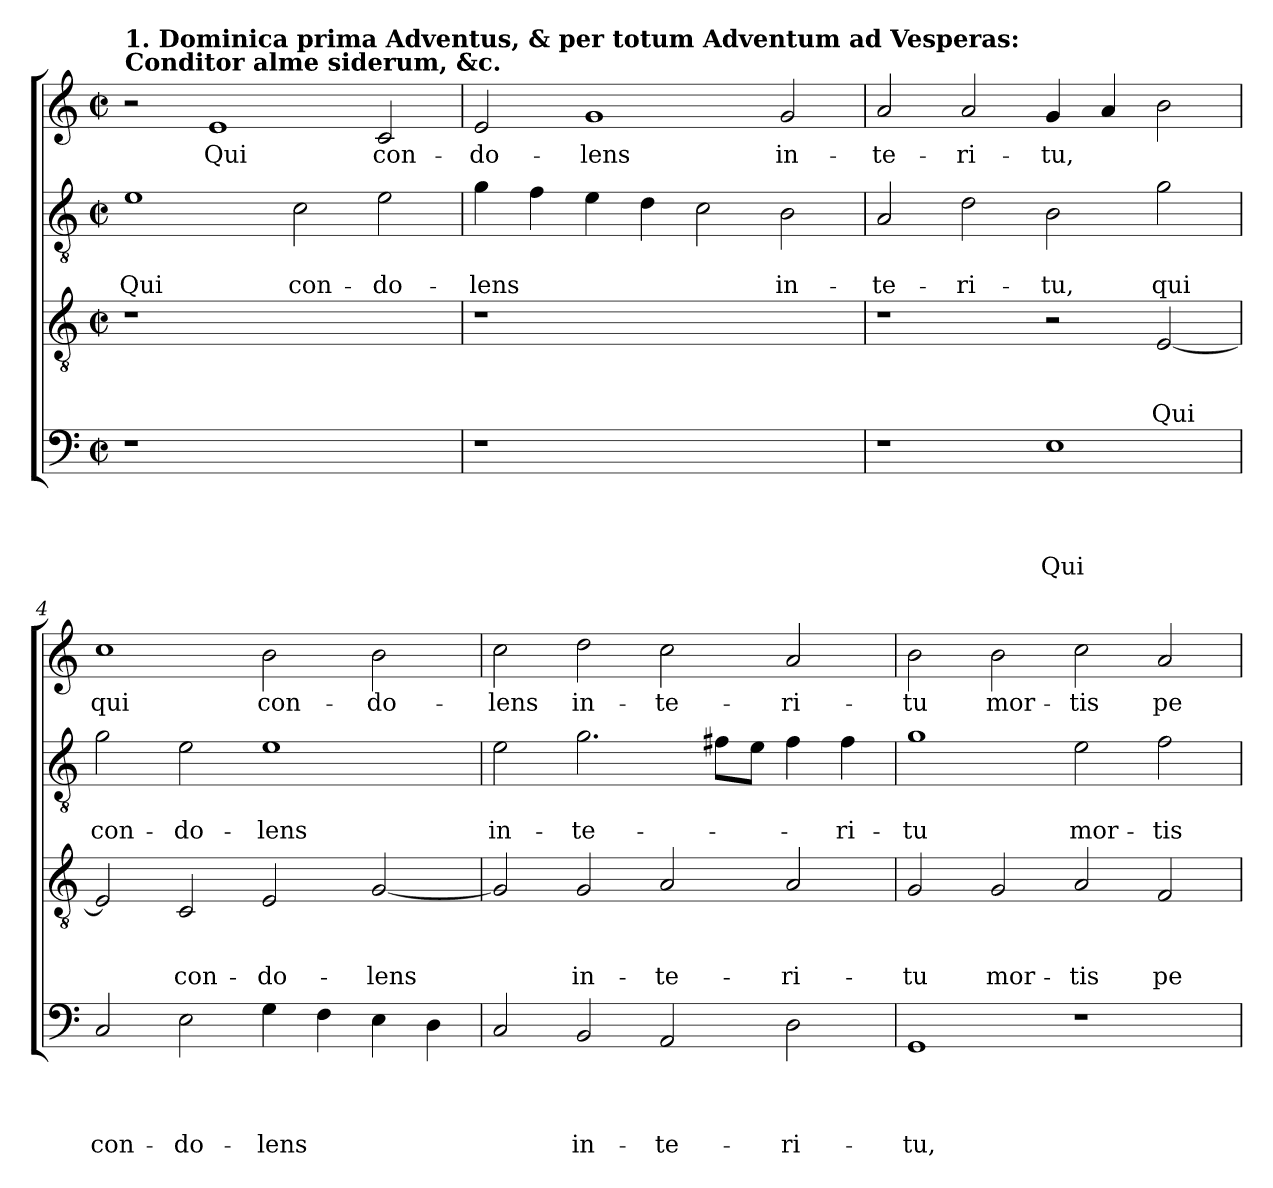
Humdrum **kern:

**kern	**text	**text	**text	**text	**kern	**text	**text	**text	**kern	**text	**text	**kern	**text
*part4	*part4	*part4	*part4	*part4	*part3	*part3	*part3	*part3	*part2	*part2	*part2	*part1	*part1
*staff4	*staff4	*staff4	*staff4	*staff4	*staff3	*staff3	*staff3	*staff3	*staff2	*staff2	*staff2	*staff1	*staff1
*clefF4	*	*	*	*	*clefGv2	*	*	*	*clefGv2	*	*	*clefG2	*
*k[]	*	*	*	*	*k[]	*	*	*	*k[]	*	*	*k[]	*
*C:	*	*	*	*	*C:	*	*	*	*C:	*	*	*C:	*
*M2/2	*	*	*	*	*M2/2	*	*	*	*M2/2	*	*	*M2/2	*
*met(c|)	*	*	*	*	*met(c|)	*	*	*	*met(c|)	*	*	*met(c|)	*
=1	=1	=1	=1	=1	=1	=1	=1	=1	=1	=1	=1	=1	=1
!	!	!	!	!	!	!	!	!	!	!	!	!LO:TX:a:B:t=1. Dominica prima Adventus,  & per totum Adventum ad Vesperas&colon; \nConditor alme siderum, &c.	!
!	!	!	!	!	!	!	!	!	!	!	!LO:LY:b	!	!
1r	.	.	.	.	1r	.	.	.	1e	.	Qui	2r	.
!	!	!	!	!	!	!	!	!	!	!	!	!	!LO:LY:b
.	.	.	.	.	.	.	.	.	.	.	.	1e	Qui
!	!	!	!	!	!	!	!	!	!	!	!LO:LY:b	!	!
1ryy	.	.	.	.	1ryy	.	.	.	2c\	.	con-	.	.
!	!	!	!	!	!	!	!	!	!	!	!LO:LY:b	!	!LO:LY:b
.	.	.	.	.	.	.	.	.	2e\	.	-do-	2c/	con-
=2	=2	=2	=2	=2	=2	=2	=2	=2	=2	=2	=2	=2	=2
!	!	!	!	!	!	!	!	!	!	!	!LO:LY:b	!	!LO:LY:b
1r	.	.	.	.	1r	.	.	.	4g\	.	-lens	2e/	-do-
.	.	.	.	.	.	.	.	.	4f\	.	.	.	.
!	!	!	!	!	!	!	!	!	!	!	!	!	!LO:LY:b
.	.	.	.	.	.	.	.	.	4e\	.	.	1g	-lens
.	.	.	.	.	.	.	.	.	4d\	.	.	.	.
1ryy	.	.	.	.	1ryy	.	.	.	2c\	.	.	.	.
!	!	!	!	!	!	!	!	!	!	!	!LO:LY:b	!	!LO:LY:b
.	.	.	.	.	.	.	.	.	2B\	.	in-	2g/	in-
=3	=3	=3	=3	=3	=3	=3	=3	=3	=3	=3	=3	=3	=3
!	!	!	!	!	!	!	!	!	!	!	!LO:LY:b	!	!LO:LY:b
1r	.	.	.	.	1r	.	.	.	2A/	.	-te-	2a/	-te-
!	!	!	!	!	!	!	!	!	!	!	!LO:LY:b	!	!LO:LY:b
.	.	.	.	.	.	.	.	.	2d\	.	-ri-	2a/	-ri-
!	!	!	!	!LO:LY:b	!	!	!	!	!	!	!LO:LY:b	!	!LO:LY:b
1E	.	.	.	Qui	2r	.	.	.	2B\	.	-tu,	4g/	-tu,
.	.	.	.	.	.	.	.	.	.	.	.	4a/	.
!	!	!	!	!	!	!	!	!LO:LY:b	!	!	!LO:LY:b	!	!
.	.	.	.	.	[2E/	.	.	Qui	2g\	.	qui	2b\	.
=4	=4	=4	=4	=4	=4	=4	=4	=4	=4	=4	=4	=4	=4
!	!	!	!	!LO:LY:b	!	!	!	!	!	!	!LO:LY:b	!	!LO:LY:b
2C/	.	.	.	con-	2E/]	.	.	.	2g\	.	con-	1cc	qui
!	!	!	!	!LO:LY:b	!	!	!	!LO:LY:b	!	!	!LO:LY:b	!	!
2E\	.	.	.	-do-	2C/	.	.	con-	2e\	.	-do-	.	.
!	!	!	!	!LO:LY:b	!	!	!	!LO:LY:b	!	!	!LO:LY:b	!	!LO:LY:b
4G\	.	.	.	-lens	2E/	.	.	-do-	1e	.	-lens	2b\	con-
4F\	.	.	.	.	.	.	.	.	.	.	.	.	.
!	!	!	!	!	!	!	!	!LO:LY:b	!	!	!	!	!LO:LY:b
4E\	.	.	.	.	[2G/	.	.	-lens	.	.	.	2b\	-do-
4D\	.	.	.	.	.	.	.	.	.	.	.	.	.
=5	=5	=5	=5	=5	=5	=5	=5	=5	=5	=5	=5	=5	=5
!	!	!	!	!	!	!	!	!	!	!	!LO:LY:b	!	!LO:LY:b
2C/	.	.	.	.	2G/]	.	.	.	2e\	.	in-	2cc\	-lens
!	!	!	!	!LO:LY:b	!	!	!	!LO:LY:b	!	!	!LO:LY:b	!	!LO:LY:b
2BB/	.	.	.	in-	2G/	.	.	in-	2.g\	.	-te-	2dd\	in-
!	!	!	!	!LO:LY:b	!	!	!	!LO:LY:b	!	!	!	!	!LO:LY:b
2AA/	.	.	.	-te-	2A/	.	.	-te-	.	.	.	2cc\	-te-
.	.	.	.	.	.	.	.	.	8f#X\L	.	.	.	.
.	.	.	.	.	.	.	.	.	8e\J	.	.	.	.
!	!	!	!	!LO:LY:b	!	!	!	!LO:LY:b	!	!	!	!	!LO:LY:b
2D\	.	.	.	-ri-	2A/	.	.	-ri-	4f#\	.	.	2a/	-ri-
!	!	!	!	!	!	!	!	!	!	!	!LO:LY:b	!	!
.	.	.	.	.	.	.	.	.	4f#\	.	-ri-	.	.
!!LO:LB:g=z
=6	=6	=6	=6	=6	=6	=6	=6	=6	=6	=6	=6	=6	=6
!	!	!	!	!LO:LY:b	!	!	!	!LO:LY:b	!	!	!LO:LY:b	!	!LO:LY:b
1GG	.	.	.	-tu,	2G/	.	.	-tu	1g	.	-tu	2b\	-tu
!	!	!	!	!	!	!	!	!LO:LY:b	!	!	!	!	!LO:LY:b
.	.	.	.	.	2G/	.	.	mor-	.	.	.	2b\	mor-
!	!	!	!	!	!	!	!	!LO:LY:b	!	!	!LO:LY:b	!	!LO:LY:b
1r	.	.	.	.	2A/	.	.	-tis	2e\	.	mor-	2cc\	-tis
!	!	!	!	!	!	!	!	!LO:LY:b	!	!	!LO:LY:b	!	!LO:LY:b
.	.	.	.	.	2F/	.	.	pe-	2f\	.	-tis	2a/	pe-
=	=	=	=	=	=	=	=	=	=	=	=	=	=
*-	*-	*-	*-	*-	*-	*-	*-	*-	*-	*-	*-	*-	*-
